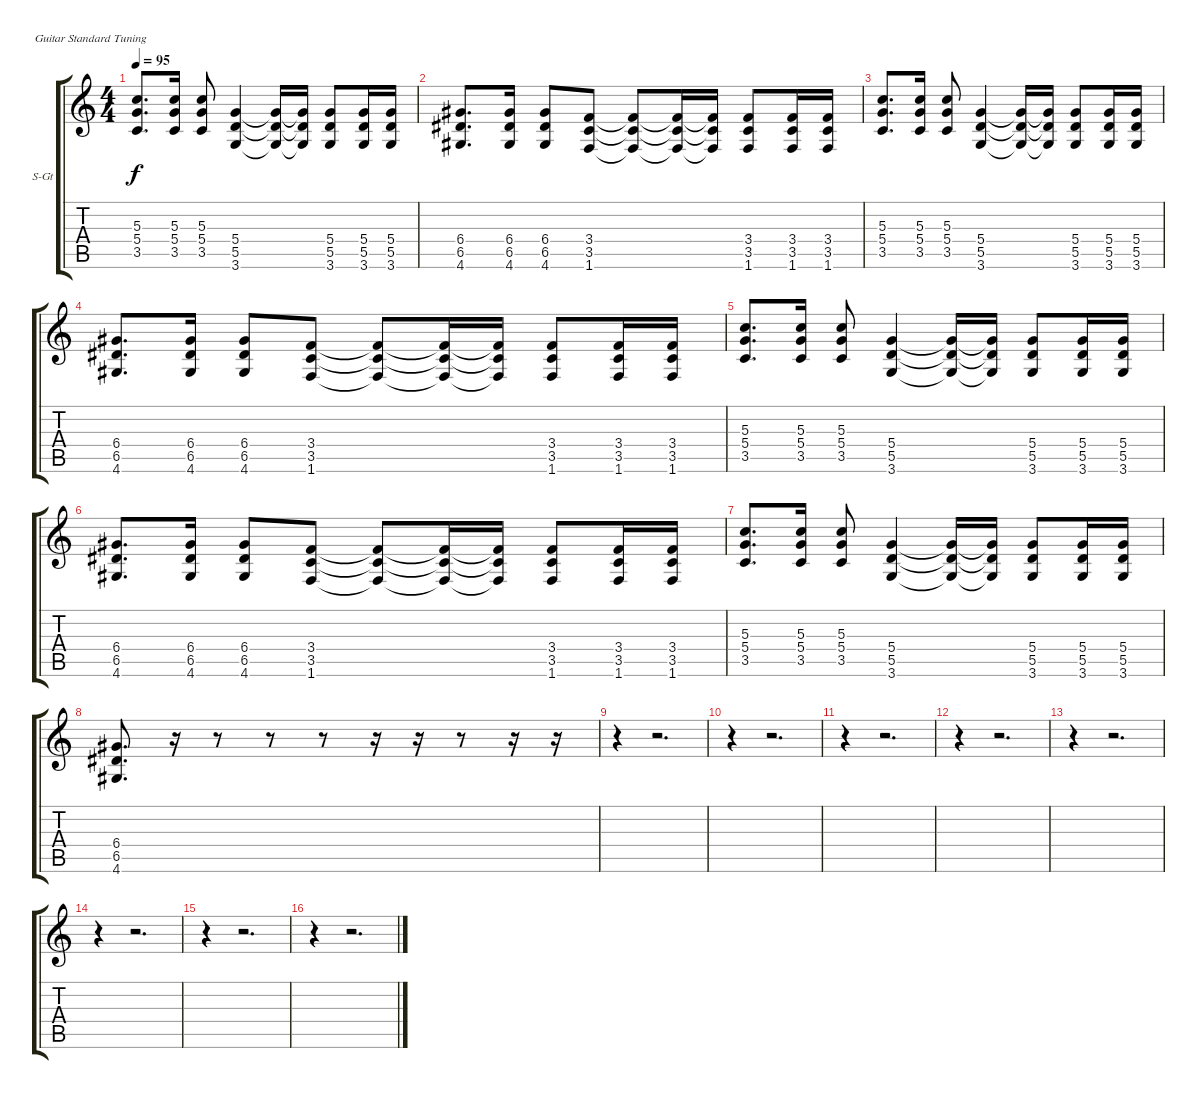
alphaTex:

\bracketExtendMode groupsimilarinstruments
\firstSystemTrackNameOrientation horizontal
\otherSystemsTrackNameOrientation horizontal
\track ("Äîðîæêà 7" "S-Gt") {instrument acousticguitarsteel}
\staff {score tabs}
\tuning (E4 B3 G3 D3 A2 E2)
\ts (4 4)
\tempo 95
\clef g2
\ks c
(5.3 5.4 3.5).8{d dy f} (5.3 5.4 3.5).16 (5.3 5.4 3.5).8 (5.4 5.5 3.6).4 (3.6{t} 5.4{t} 5.5{t}).16 (5.4{t} 5.5{t} 3.6{t}).16 (5.4 5.5 3.6).8 (5.4 5.5 3.6).16 (5.4 5.5 3.6).16 |
(6.4 6.5 4.6).8{d} (6.4 6.5 4.6).16 (6.4 6.5 4.6).8 (3.4 3.5 1.6).8 (3.4{t} 3.5{t} 1.6{t}).8 (3.4{t} 3.5{t} 1.6{t}).16 (3.4{t} 3.5{t} 1.6{t}).16 (3.4 3.5 1.6).8 (3.4 3.5 1.6).16 (3.4 3.5 1.6).16 |
(5.3 5.4 3.5).8{d} (5.3 5.4 3.5).16 (5.3 5.4 3.5).8 (5.4 5.5 3.6).4 (3.6{t} 5.4{t} 5.5{t}).16 (5.4{t} 5.5{t} 3.6{t}).16 (5.4 5.5 3.6).8 (5.4 5.5 3.6).16 (5.4 5.5 3.6).16 |
(6.4 6.5 4.6).8{d} (6.4 6.5 4.6).16 (6.4 6.5 4.6).8 (3.4 3.5 1.6).8 (3.4{t} 3.5{t} 1.6{t}).8 (3.4{t} 3.5{t} 1.6{t}).16 (3.4{t} 3.5{t} 1.6{t}).16 (3.4 3.5 1.6).8 (3.4 3.5 1.6).16 (3.4 3.5 1.6).16 |
(5.3 5.4 3.5).8{d} (5.3 5.4 3.5).16 (5.3 5.4 3.5).8 (5.4 5.5 3.6).4 (3.6{t} 5.4{t} 5.5{t}).16 (5.4{t} 5.5{t} 3.6{t}).16 (5.4 5.5 3.6).8 (5.4 5.5 3.6).16 (5.4 5.5 3.6).16 |
(6.4 6.5 4.6).8{d} (6.4 6.5 4.6).16 (6.4 6.5 4.6).8 (3.4 3.5 1.6).8 (3.4{t} 3.5{t} 1.6{t}).8 (3.4{t} 3.5{t} 1.6{t}).16 (3.4{t} 3.5{t} 1.6{t}).16 (3.4 3.5 1.6).8 (3.4 3.5 1.6).16 (3.4 3.5 1.6).16 |
(5.3 5.4 3.5).8{d} (5.3 5.4 3.5).16 (5.3 5.4 3.5).8 (5.4 5.5 3.6).4 (3.6{t} 5.4{t} 5.5{t}).16 (5.4{t} 5.5{t} 3.6{t}).16 (5.4 5.5 3.6).8 (5.4 5.5 3.6).16 (5.4 5.5 3.6).16 |
(6.4 6.5 4.6).8{d} r.16 r.8 r.8 r.8 r.16 r.16 r.8 r.16 r.16 |
r.4 r.2{d} |
r.4 r.2{d} |
r.4 r.2{d} |
r.4 r.2{d} |
r.4 r.2{d} |
r.4 r.2{d} |
r.4 r.2{d} |
r.4 r.2{d}
